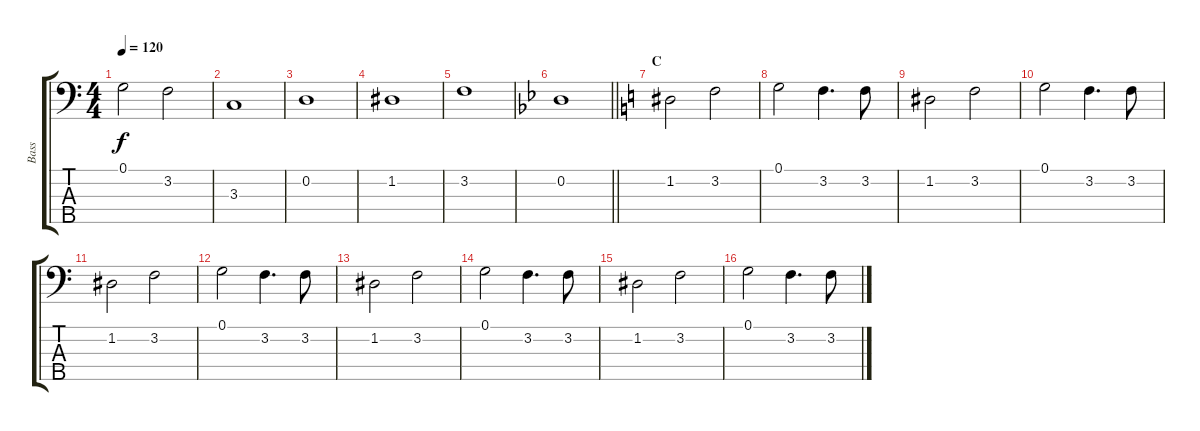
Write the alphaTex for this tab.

\track ("Bass" "Bass") {instrument electricbassfinger}
\staff {score tabs}
\tuning (G2 D2 A1 E1 B0) {hide}
\ts (4 4)
\tempo 120
\clef f4
\ks c
0.1.2{dy f} 3.2.2 |
3.3.1 |
0.2.1 |
1.2.1 |
3.2.1 |
\barLineRight lightlight
\ks bb
0.2.1 |
\section ("" "C")
\ks c
1.2.2 3.2.2 |
0.1.2 3.2.4{d} 3.2.8 |
1.2.2 3.2.2 |
0.1.2 3.2.4{d} 3.2.8 |
1.2.2 3.2.2 |
0.1.2 3.2.4{d} 3.2.8 |
1.2.2 3.2.2 |
0.1.2 3.2.4{d} 3.2.8 |
1.2.2 3.2.2 |
0.1.2 3.2.4{d} 3.2.8
